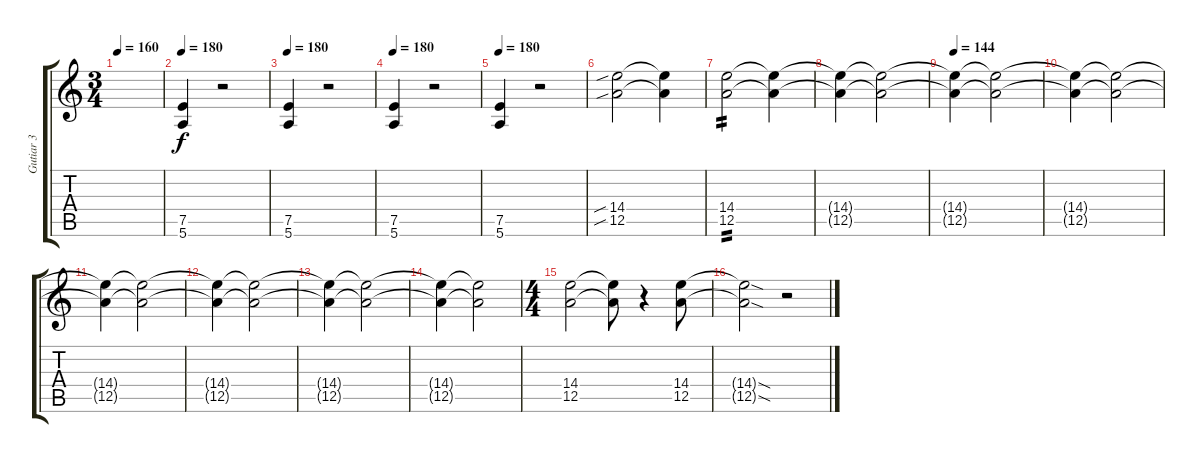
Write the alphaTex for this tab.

\track ("Gutiar 3" "Gutiar 3") {instrument distortionguitar}
\staff {score tabs}
\tuning (E4 B3 G3 D3 A2 E2) {hide}
\ts (3 4)
\tempo 160
\clef g2
\ks c
|
\tempo 180
(7.5 5.6).4 r.2 |
\tempo 180
(7.5 5.6).4 r.2 |
\tempo 180
(7.5 5.6).4 r.2 |
\tempo 180
(7.5 5.6).4 r.2 |
(14.4{sib} 12.5{sib}).2 (14.4{t} 12.5{t}).4 |
(14.4 12.5).2{tp 2} (14.4{t} 12.5{t}).4 |
(14.4{t} 12.5{t}).4 (14.4{t} 12.5{t}).2 |
\tempo 144
(14.4{t} 12.5{t}).4 (14.4{t} 12.5{t}).2 |
(14.4{t} 12.5{t}).4 (14.4{t} 12.5{t}).2 |
(14.4{t} 12.5{t}).4 (14.4{t} 12.5{t}).2 |
(14.4{t} 12.5{t}).4 (14.4{t} 12.5{t}).2 |
(14.4{t} 12.5{t}).4 (14.4{t} 12.5{t}).2 |
(14.4{t} 12.5{t}).4 (14.4{t} 12.5{t}).2 |
\ts (4 4)
(14.4 12.5).2 (14.4{t} 12.5{t}).8 r.4 (14.4 12.5).8 |
(14.4{sod t} 12.5{sod t}).2 r.2
